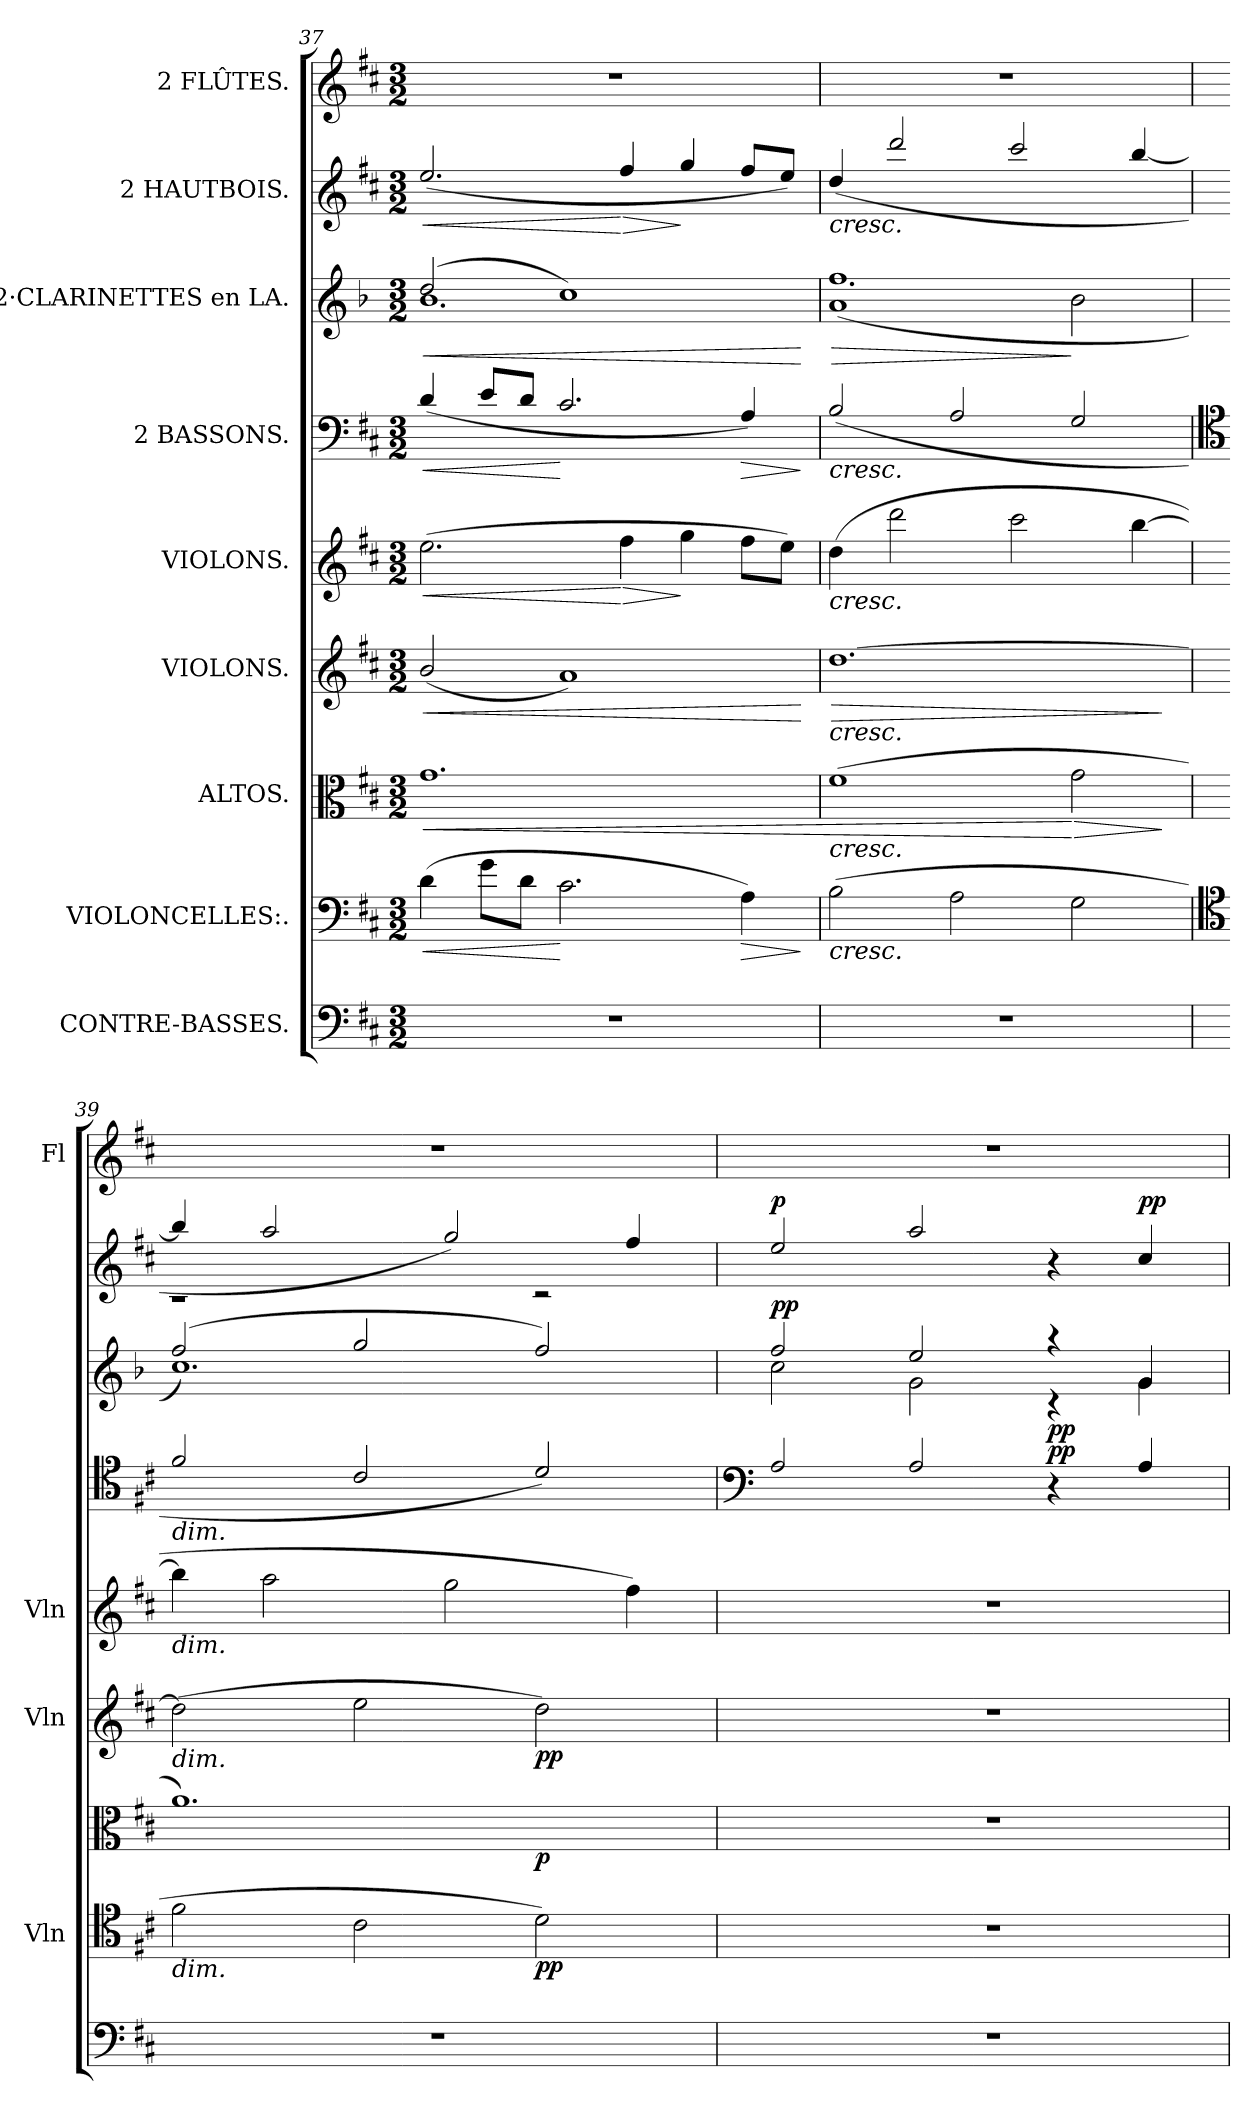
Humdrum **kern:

**kern	**kern	**dynam	**kern	**dynam	**kern	**dynam	**kern	**dynam	**kern	**dynam	**kern	**dynam	**kern	**dynam	**kern
*part9	*part8	*part8	*part7	*part7	*part6	*part6	*part5	*part5	*part4	*part4	*part3	*part3	*part2	*part2	*part1
*staff9	*staff8	*staff8	*staff7	*staff7	*staff6	*staff6	*staff5	*staff5	*staff4	*staff4	*staff3	*staff3	*staff2	*staff2	*staff1
*I"CONTRE-BASSES.	*I"VIOLONCELLES:.	*	*I"ALTOS.	*	*I"VIOLONS.	*	*I"VIOLONS.	*	*I"2 BASSONS.	*	*I"2·CLARINETTES en LA.	*	*I"2 HAUTBOIS.	*	*I"2 FLÛTES.
*	*I'Vln	*	*	*	*I'Vln	*	*I'Vln	*	*	*	*	*	*	*	*I'Fl
*clefF4	*clefF4	*	*clefC3	*	*clefG2	*	*clefG2	*	*clefF4	*	*clefG2	*	*clefG2	*	*clefG2
*	*	*	*	*	*	*	*	*	*	*	*ITrd2c3	*	*	*	*
*k[f#c#]	*k[f#c#]	*	*k[f#c#]	*	*k[f#c#]	*	*k[f#c#]	*	*k[f#c#]	*	*k[f#c#]	*	*k[f#c#]	*	*k[f#c#]
*D:	*D:	*	*D:	*	*D:	*	*D:	*	*D:	*	*D:	*	*D:	*	*D:
*M3/2	*M3/2	*	*M3/2	*	*M3/2	*	*M3/2	*	*M3/2	*	*M3/2	*	*M3/2	*	*M3/2
=37	=37	=37	=37	=37	=37	=37	=37	=37	=37	=37	=37	=37	=37	=37	=37
!LO:N:vis=1	!	!LO:HP:b	!	!LO:HP:b	!	!	!	!	!	!	!	!	!	!	!
!	!	!	!	!LO:HP:n=1:b	!	!LO:HP:b	!	!	!	!	!	!	!	!	!
!	!	!	!	!	!	!LO:HP:n=1:b	!	!LO:HP:b	!	!LO:HP:b	!	!LO:HP:b	!	!	!
!	!	!	!	!	!	!	!	!	!	!	!	!LO:HP:n=1:b	!	!LO:HP:b	!LO:N:vis=1
*	*	*	*	*	*	*	*	*	*	*	*^	*	*	*	*
1.r	(>4d\	<	1.g	> <	(<2b/	> <	(>2.ee\	<	(4d/	<	(2b/	1.g	> <	(2.ee/	<	1.r
.	8g\L	.	.	.	.	.	.	.	8e/L	.	.	.	.	.	.	.
.	8d\J	.	.	.	.	.	.	.	8d/J	.	.	.	.	.	.	.
.	2.c#\	[	.	.	1a)	]	.	.	2.c#/	[	1a)	.	]	.	.	.
!	!	!	!	!	!	!	!	!LO:HP:n=1:b	!	!	!	!	!	!	!LO:HP:n=1:b	!
.	.	.	.	.	.	.	4ff#\	[ >	.	.	.	.	.	4ff#/	[ >	.
.	.	.	.	.	.	.	4gg\	]	.	.	.	.	.	4gg/	]	.
!	!	!LO:HP:b	!	!	!	!	!	!	!	!LO:HP:b	!	!	!	!	!	!
.	4A\)	>	.	.	.	.	8ff#\L	.	4A/)	>	.	.	.	8ff#/L	.	.
.	.	.	.	.	.	.	8ee\J)	.	.	.	.	.	.	8ee/J)	.	.
*	*	*	*	*	*	*	*	*	*	*	*v	*v	*	*	*	*
.	.	]	.	]	.	[	.	.	.	]	.	[	.	.	.
=38	=38	=38	=38	=38	=38	=38	=38	=38	=38	=38	=38	=38	=38	=38	=38
!	!	!	!	!	!	!	!	!	!	!	!	!	!LO:TX:b:i:t=cresc.	!	!
!	!	!	!	!	!	!	!	!	!	!	!LO:TX:b:i:t=cresc.	!	!	!	!
!	!	!	!	!	!	!	!	!	!LO:TX:b:i:t=cresc.	!	!	!	!	!	!
!	!	!	!	!	!	!	!LO:TX:b:i:t=cresc.	!	!	!	!	!	!	!	!
!	!	!	!	!	!LO:TX:b:i:t=cresc.	!	!	!	!	!	!	!	!	!	!
!	!	!	!LO:TX:b:i:t=cresc.	!	!	!	!	!	!	!	!	!	!	!	!
!	!LO:TX:b:i:t=cresc.	!	!	!	!	!	!	!	!	!	!	!	!	!	!
!LO:N:vis=1	!	!	!	!	!	!LO:HP:b	!	!	!	!	!	!LO:HP:b	!	!	!
*	*	*	*	*	*	*	*	*	*	*	*^	*	*	*	*
1.r	(>2B\	.	(>1f#	.	[>1.dd	>	(>4dd\	.	(2B/	.	1f#	(>1.dd	>	(4dd/	.	1.r
.	.	.	.	.	.	.	2ddd\	.	.	.	.	.	.	2ddd/	.	.
.	2A\	.	.	.	.	.	.	.	2A/	.	.	.	.	.	.	.
.	.	.	.	.	.	.	2ccc#\	.	.	.	.	.	.	2ccc#/	.	.
!	!	!	!	!LO:HP:n=1:b	!	!	!	!	!	!	!	!	!	!	!	!
.	2G\	.	2g\	[ >	.	.	.	.	2G/	.	2g\	.	]	.	.	.
.	.	.	.	.	.	.	[>4bb\	.	.	.	.	.	.	[<4bb/	.	.
*	*	*	*	*	*	*	*	*	*	*	*v	*v	*	*	*	*
.	.	.	.	]	.	]	.	.	.	.	.	.	.	.	.
=39	=39	=39	=39	=39	=39	=39	=39	=39	=39	=39	=39	=39	=39	=39	=39
*	*clefC4	*	*	*	*	*	*	*	*clefC4	*	*	*	*	*	*
!	!	!	!	!	!	!	!	!	!	!	!	!	!LO:TX:b:i:t=dim.	!	!
!	!	!	!	!	!	!	!	!	!	!	!LO:TX:b:i:t=dim.	!	!	!	!
!	!	!	!	!	!	!	!	!	!LO:TX:b:i:t=dim.	!	!	!	!	!	!
!	!	!	!	!	!	!	!LO:TX:b:i:t=dim.	!	!	!	!	!	!	!	!
!	!	!	!	!	!LO:TX:b:i:t=dim.	!	!	!	!	!	!	!	!	!	!
!	!	!	!LO:TX:b:i:t=dim.	!	!	!	!	!	!	!	!	!	!	!	!
!	!LO:TX:b:i:t=dim.	!	!	!	!	!	!	!	!	!	!	!	!	!	!
!LO:N:vis=1	!	!	!	!	!	!	!	!	!	!	!	!	!	!	!LO:N:vis=1
*	*	*	*^	*	*	*	*	*	*	*	*^	*	*^	*	*
1.r	2f#\	.	1.a)	1ryy	.	(>2dd\]	.	4bb\]	.	2f#/	.	(2dd/	1.a)	.	4bb/]	1rc	.	1.r
.	.	.	.	.	.	.	.	2aa\	.	.	.	.	.	.	2aa/	.	.	.
.	2c#\	.	.	.	.	2ee\	.	.	.	2c#/	.	2ee/	.	.	.	.	.	.
.	.	.	.	.	.	.	.	2gg\	.	.	.	.	.	.	2gg/)	.	.	.
!	!	!LO:DY:b	!	!	!	!	!	!	!	!	!	!	!	!	!	!	!	!
!	!	!LO:DY:n=1:b	!	!	!LO:DY:b	!	!LO:DY:b	!	!	!	!	!	!	!	!	!	!	!
!	!	!	!	!	!	!	!LO:DY:n=1:b	!	!	!	!	!	!	!	!	!	!	!
.	2d\)	p p	.	2ryy	p	2dd\)	p p	.	.	2d/)	.	2dd/)	.	.	.	2rc	.	.
.	.	.	.	.	.	.	.	4ff#\)	.	.	.	.	.	.	4ff#/	.	.	.
*	*	*	*v	*v	*	*	*	*	*	*	*	*	*	*	*v	*v	*	*
=40	=40	=40	=40	=40	=40	=40	=40	=40	=40	=40	=40	=40	=40	=40	=40	=40
*	*	*	*	*	*	*	*	*	*clefF4	*	*	*	*	*	*	*
*	*	*	*^	*	*	*	*	*	*	*	*	*	*	*	*	*
!LO:N:vis=1	!LO:N:vis=1	!	!LO:N:vis=1	!	!	!LO:N:vis=1	!	!LO:N:vis=1	!	!	!	!	!	!LO:DY:a	!	!	!LO:N:vis=1
!	!	!	!	!	!	!	!	!	!	!	!	!	!	!LO:DY:n=1:b	!	!LO:DY:a	!
*	*	*	*v	*v	*	*	*	*	*	*	*	*	*	*	*	*	*
1.r	1.r	.	1.r	.	1.r	.	1.r	.	2A/	.	2dd/	2a\	p p	2ee/	p	1.r
.	.	.	.	.	.	.	.	.	2A/	.	2cc#/	2e\	.	2aa/	.	.
!	!	!	!	!	!	!	!	!	!	!LO:DY:a	!	!	!LO:DY:n=2:b	!	!	!
.	.	.	.	.	.	.	.	.	4r	pp	4raa	4rc	pp	4r	.	.
!	!	!	!	!	!	!	!	!	!	!	!	!	!	!	!LO:DY:a	!
.	.	.	.	.	.	.	.	.	4A/	.	4e/	4e\	.	4cc#/	pp	.
*	*	*	*	*	*	*	*	*	*	*	*v	*v	*	*	*	*
=	=	=	=	=	=	=	=	=	=	=	=	=	=	=	=
*-	*-	*-	*-	*-	*-	*-	*-	*-	*-	*-	*-	*-	*-	*-	*-
